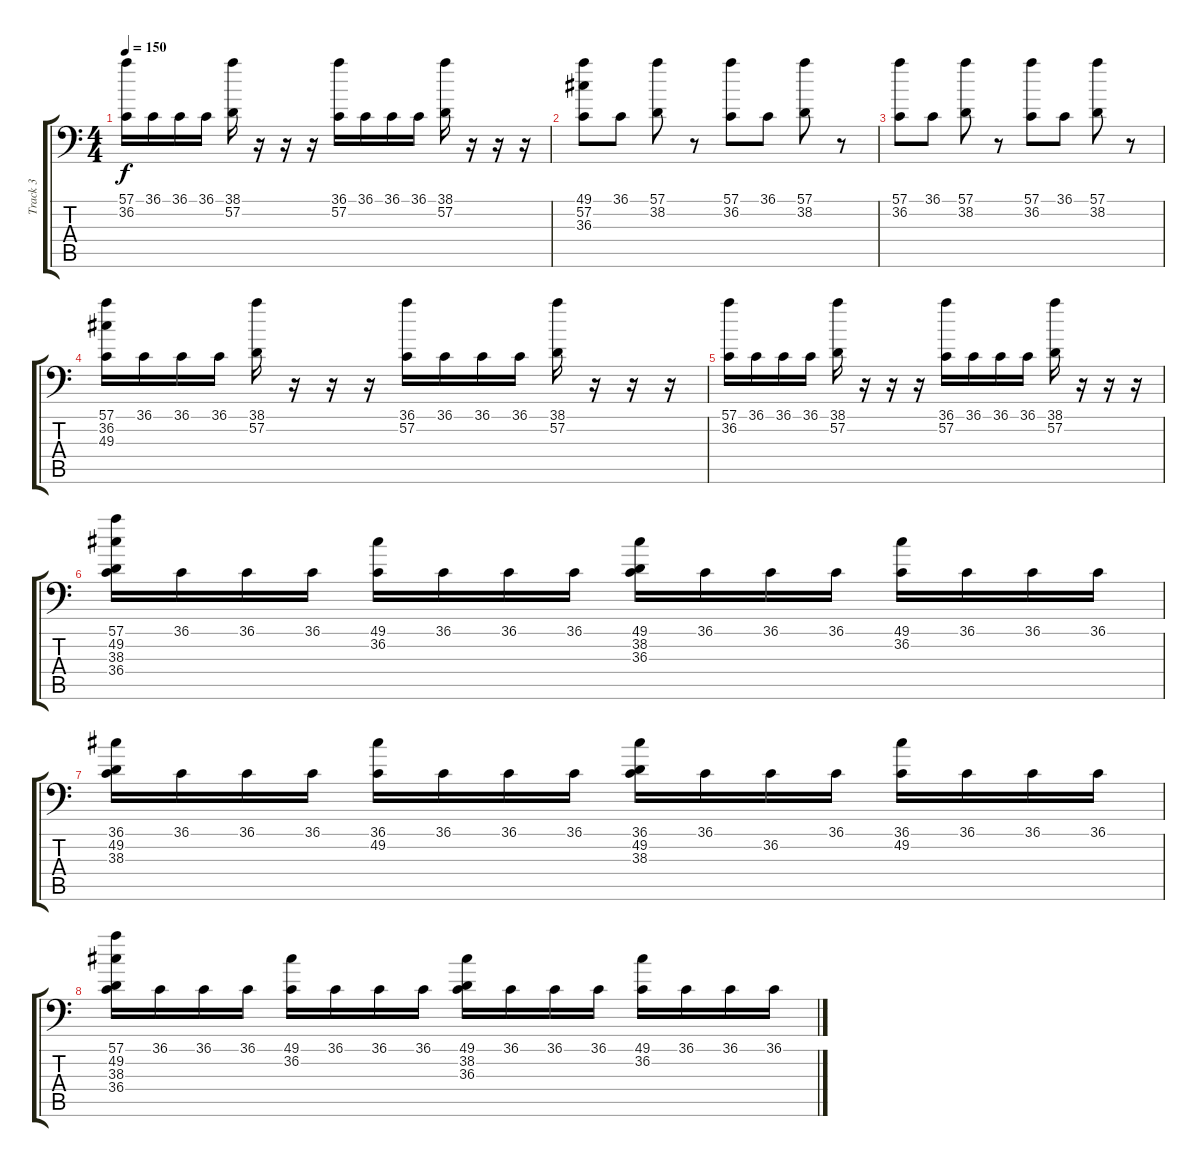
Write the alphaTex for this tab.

\track ("Track 3" "Track 3") {instrument acousticgrandpiano}
\staff {score tabs}
\tuning (C-1 C-1 C-1 C-1 C-1 C-1) {hide}
\ts (4 4)
\tempo 150
\clef f4
\ks c
(57.1 36.2).16{dy f} 36.1.16 36.1.16 36.1.16 (38.1 57.2).16 r.16 r.16 r.16 (36.1 57.2).16 36.1.16 36.1.16 36.1.16 (38.1 57.2).16 r.16 r.16 r.16 |
(49.1 57.2 36.3).8 36.1.8 (57.1 38.2).8 r.8 (57.1 36.2).8 36.1.8 (57.1 38.2).8 r.8 |
(57.1 36.2).8 36.1.8 (57.1 38.2).8 r.8 (57.1 36.2).8 36.1.8 (57.1 38.2).8 r.8 |
(57.1 36.2 49.3).16 36.1.16 36.1.16 36.1.16 (38.1 57.2).16 r.16 r.16 r.16 (36.1 57.2).16 36.1.16 36.1.16 36.1.16 (38.1 57.2).16 r.16 r.16 r.16 |
(57.1 36.2).16 36.1.16 36.1.16 36.1.16 (38.1 57.2).16 r.16 r.16 r.16 (36.1 57.2).16 36.1.16 36.1.16 36.1.16 (38.1 57.2).16 r.16 r.16 r.16 |
(57.1 49.2 38.3 36.4).16 36.1.16 36.1.16 36.1.16 (49.1 36.2).16 36.1.16 36.1.16 36.1.16 (49.1 38.2 36.3).16 36.1.16 36.1.16 36.1.16 (49.1 36.2).16 36.1.16 36.1.16 36.1.16 |
(36.1 49.2 38.3).16 36.1.16 36.1.16 36.1.16 (36.1 49.2).16 36.1.16 36.1.16 36.1.16 (36.1 49.2 38.3).16 36.1.16 36.2.16 36.1.16 (36.1 49.2).16 36.1.16 36.1.16 36.1.16 |
(57.1 49.2 38.3 36.4).16 36.1.16 36.1.16 36.1.16 (49.1 36.2).16 36.1.16 36.1.16 36.1.16 (49.1 38.2 36.3).16 36.1.16 36.1.16 36.1.16 (49.1 36.2).16 36.1.16 36.1.16 36.1.16
